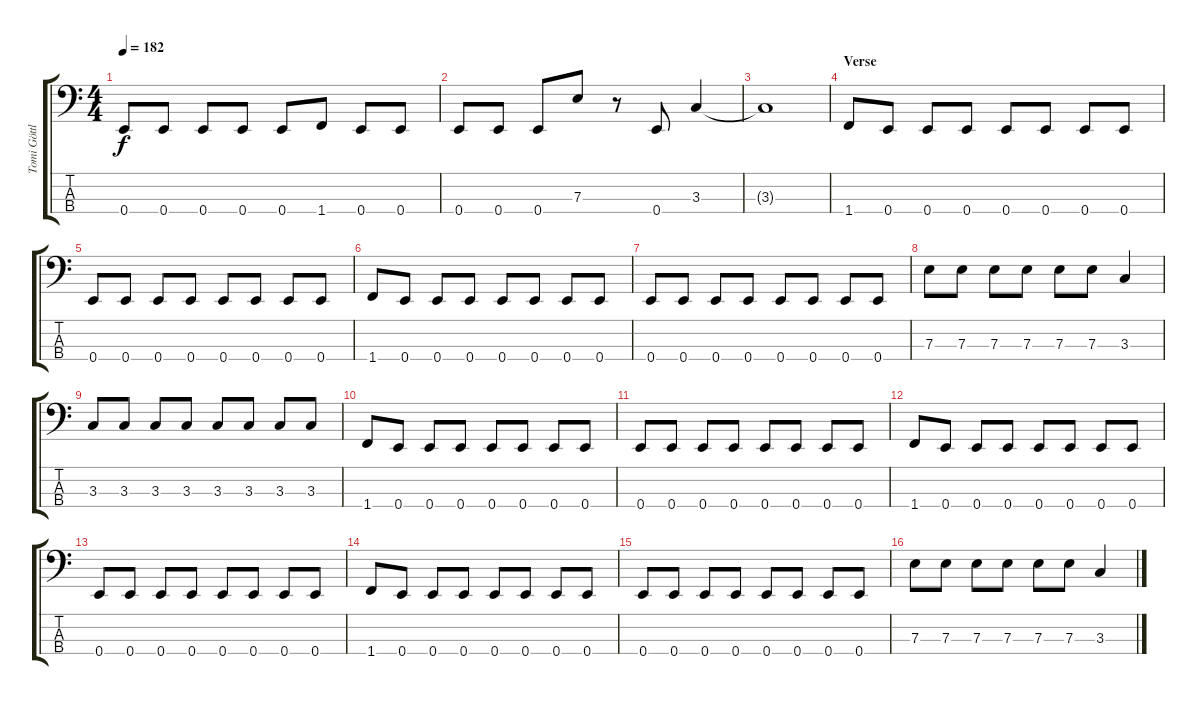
\track ("Tomi Göttlich" "Tomi Göttl") {instrument electricbasspick}
\staff {score tabs}
\tuning (G2 D2 A1 E1) {hide}
\ts (4 4)
\tempo 182
\clef f4
\ks c
0.4.8{dy f} 0.4.8 0.4.8 0.4.8 0.4.8 1.4.8 0.4.8 0.4.8 |
0.4.8 0.4.8 0.4.8 7.3.8 r.8 0.4.8 3.3.4 |
3.3{t}.1 |
\section ("" "Verse")
1.4.8 0.4.8 0.4.8 0.4.8 0.4.8 0.4.8 0.4.8 0.4.8 |
0.4.8 0.4.8 0.4.8 0.4.8 0.4.8 0.4.8 0.4.8 0.4.8 |
1.4.8 0.4.8 0.4.8 0.4.8 0.4.8 0.4.8 0.4.8 0.4.8 |
0.4.8 0.4.8 0.4.8 0.4.8 0.4.8 0.4.8 0.4.8 0.4.8 |
7.3.8 7.3.8 7.3.8 7.3.8 7.3.8 7.3.8 3.3.4 |
3.3.8 3.3.8 3.3.8 3.3.8 3.3.8 3.3.8 3.3.8 3.3.8 |
1.4.8 0.4.8 0.4.8 0.4.8 0.4.8 0.4.8 0.4.8 0.4.8 |
0.4.8 0.4.8 0.4.8 0.4.8 0.4.8 0.4.8 0.4.8 0.4.8 |
1.4.8 0.4.8 0.4.8 0.4.8 0.4.8 0.4.8 0.4.8 0.4.8 |
0.4.8 0.4.8 0.4.8 0.4.8 0.4.8 0.4.8 0.4.8 0.4.8 |
1.4.8 0.4.8 0.4.8 0.4.8 0.4.8 0.4.8 0.4.8 0.4.8 |
0.4.8 0.4.8 0.4.8 0.4.8 0.4.8 0.4.8 0.4.8 0.4.8 |
7.3.8 7.3.8 7.3.8 7.3.8 7.3.8 7.3.8 3.3.4
